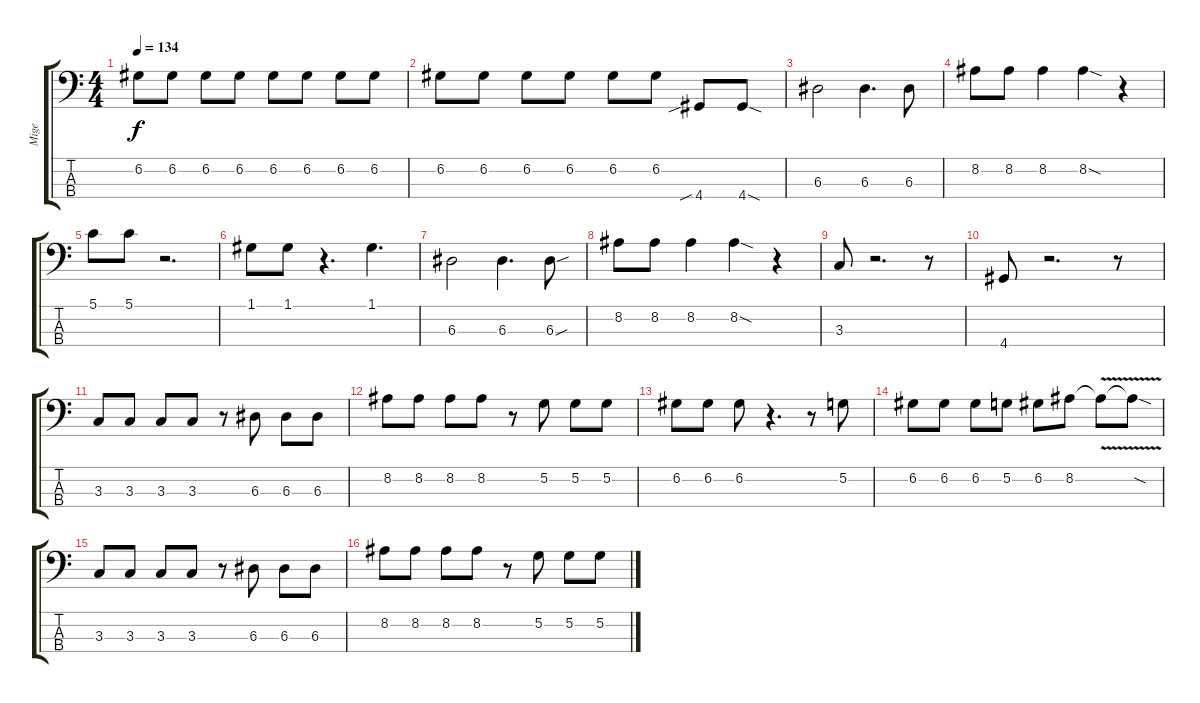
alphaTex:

\track ("Mige" "Mige") {instrument electricbassfinger}
\staff {score tabs}
\tuning (G2 D2 A1 E1) {hide}
\ts (4 4)
\tempo 134
\clef f4
\ks c
6.2.8{dy f} 6.2.8 6.2.8 6.2.8 6.2.8 6.2.8 6.2.8 6.2.8 |
6.2.8 6.2.8 6.2.8 6.2.8 6.2.8 6.2.8 4.4{sib}.8 4.4{sod}.8 |
6.3.2 6.3.4{d} 6.3.8 |
8.2.8 8.2.8 8.2.4 8.2{sod}.4 r.4 |
5.1.8 5.1.8 r.2{d} |
1.1.8 1.1.8 r.4{d} 1.1.4{d} |
6.3.2 6.3.4{d} 6.3{sou}.8 |
8.2.8 8.2.8 8.2.4 8.2{sod}.4 r.4 |
3.3.8 r.2{d} r.8 |
4.4.8 r.2{d} r.8 |
3.3.8 3.3.8 3.3.8 3.3.8 r.8 6.3.8 6.3.8 6.3.8 |
8.2.8 8.2.8 8.2.8 8.2.8 r.8 5.2.8 5.2.8 5.2.8 |
6.2.8 6.2.8 6.2.8 r.4{d} r.8 5.2.8 |
6.2.8 6.2.8 6.2.8 5.2.8 6.2.8 8.2.8 8.2{v t}.8 8.2{sod t}.8 |
3.3.8 3.3.8 3.3.8 3.3.8 r.8 6.3.8 6.3.8 6.3.8 |
8.2.8 8.2.8 8.2.8 8.2.8 r.8 5.2.8 5.2.8 5.2.8
